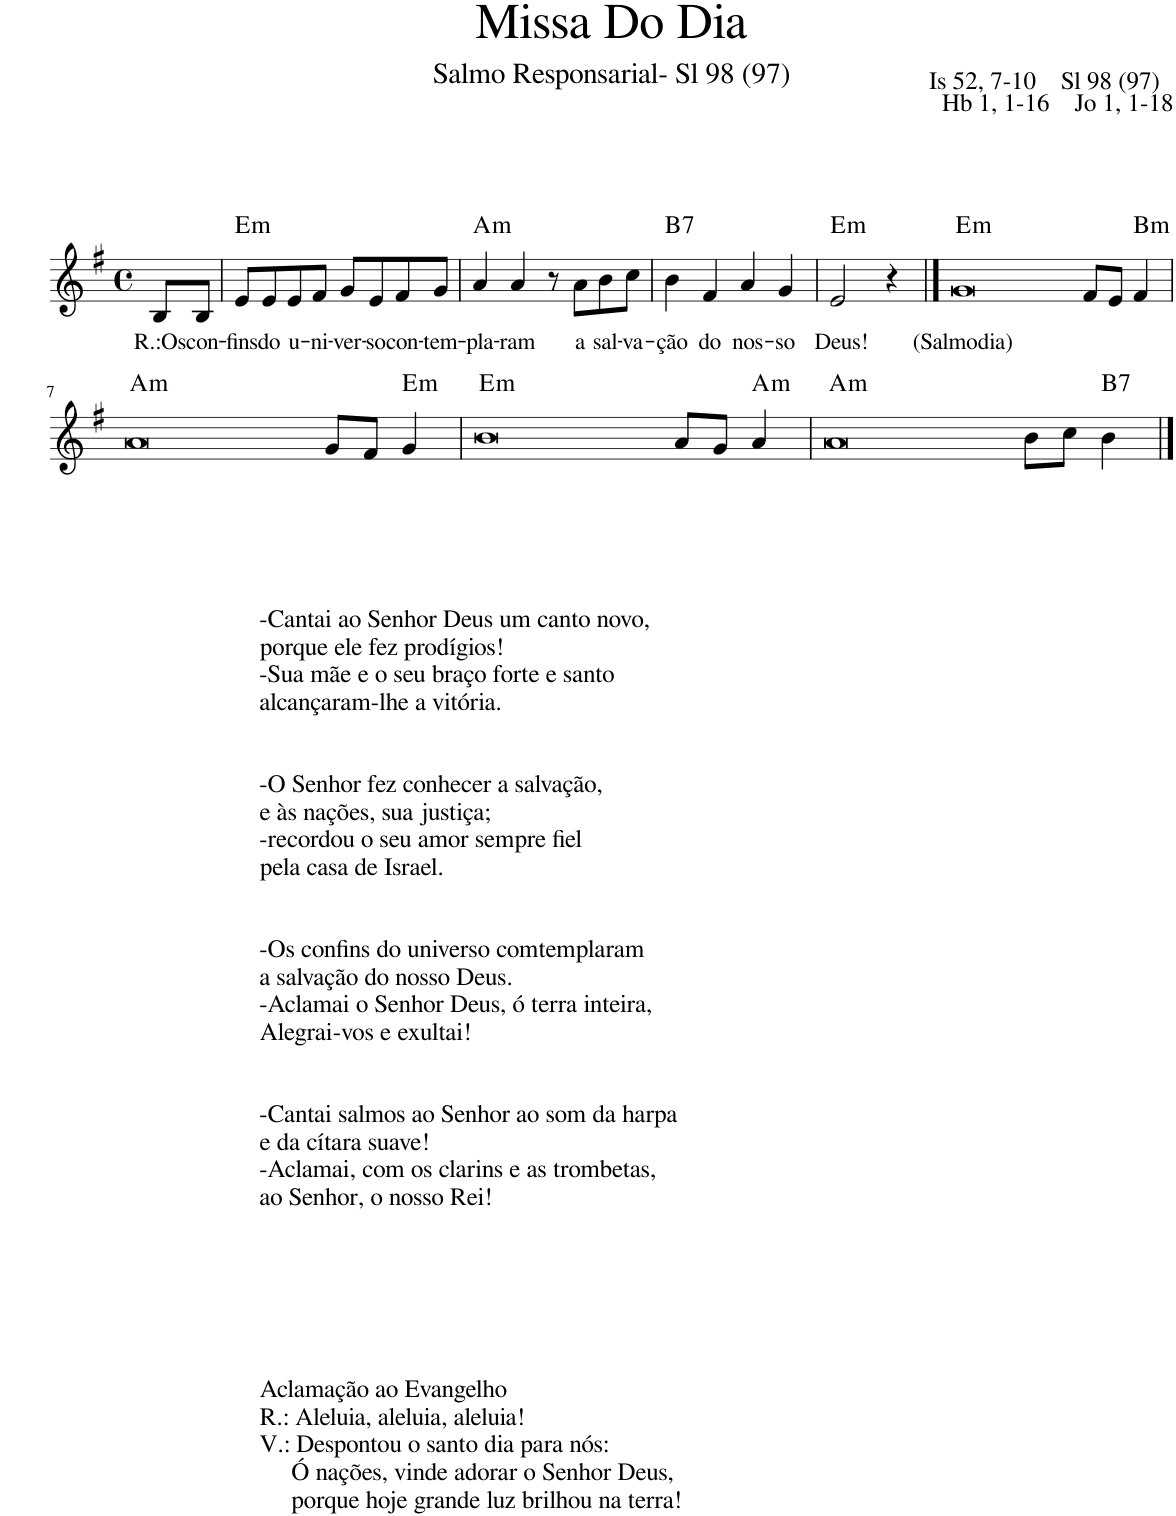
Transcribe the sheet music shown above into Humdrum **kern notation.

**kern	**text	**harte
*part1	*part1	*part1
*staff1	*staff1	*
*I"Voz	*	*
*I'Vo.	*	*
*clefG2	*	*
*k[f#]	*	*
*M4/4	*	*
*met(c)	*	*
=1	=1	=1
!	!LO:LY:b	!
8B/L	R.:Os	.
!	!LO:LY:b	!
8B/J	con-	.
=2	=2	=2
!	!LO:LY:b	!LO:H:kt=m
8e/L	-fins	E:min
!	!LO:LY:b	!
8e/	do	.
!	!LO:LY:b	!
8e/	u-	.
!	!LO:LY:b	!
8f#/J	-ni-	.
!	!LO:LY:b	!
8g/L	-ver-	.
!	!LO:LY:b	!
8e/	-so	.
!	!LO:LY:b	!
8f#/	con-	.
!	!LO:LY:b	!
8g/J	-tem-	.
=3	=3	=3
!	!LO:LY:b	!LO:H:kt=m
4a/	-pla-	A:min
!	!LO:LY:b	!
4a/	-ram	.
8r	.	.
!	!LO:LY:b	!
8a\L	a	.
!	!LO:LY:b	!
8b\	sal-	.
!	!LO:LY:b	!
8cc\J	-va-	.
=4	=4	=4
!	!LO:LY:b	!LO:H:kt=7
4b\	-ção	B:7
!	!LO:LY:b	!
4f#/	do	.
!	!LO:LY:b	!
4a/	nos-	.
!	!LO:LY:b	!
4g/	-so	.
=5	=5	=5
!	!LO:LY:b	!LO:H:kt=m
2e/	Deus!	E:min
4r	.	.
==6	==6	==6
!	!LO:LY:b	!LO:H:kt=m
[1g	(Salmodia)	E:min
1ryy	.	.
8f#/L	.	.
8e/J	.	.
!	!	!LO:H:kt=m
4f#/	.	B:min
!!LO:LB:g=z
=7	=7	=7
!LO:TX:b:t=-Cantai ao Senhor Deus um canto novo,	!	!
!LO:TX:b:t=porque ele fez prodígios!	!	!
!LO:TX:b:t=-Sua mãe e o seu braço forte e santo	!	!
!LO:TX:b:t=alcançaram-lhe a vitória.	!	!
!LO:TX:b:t=-O Senhor fez conhecer a salvação,	!	!
!LO:TX:b:t=e às nações, sua justiça;	!	!
!LO:TX:b:t=-recordou o seu amor sempre fiel	!	!
!LO:TX:b:t=pela casa de Israel.	!	!
!LO:TX:b:t=-Os confins do universo comtemplaram	!	!
!LO:TX:b:t=a salvação do nosso Deus.	!	!
!LO:TX:b:t=-Aclamai o Senhor Deus, ó terra inteira,	!	!
!LO:TX:b:t=Alegrai-vos e exultai!	!	!
!LO:TX:b:t=-Cantai salmos ao Senhor ao som da harpa	!	!
!LO:TX:b:t=e da cítara suave!	!	!
!LO:TX:b:t=-Aclamai, com os clarins e as trombetas,	!	!
!LO:TX:b:t=ao Senhor, o nosso Rei!	!	!
!LO:TX:b:t=Aclamação ao Evangelho	!	!
!LO:TX:b:t=R.&colon; Aleluia, aleluia, aleluia!	!	!
!LO:TX:b:t=V.&colon; Despontou o santo dia para nós&colon;	!	!
!LO:TX:b:t=Ó nações, vinde adorar o Senhor Deus,	!	!
!LO:TX:b:t=porque hoje grande luz brilhou na terra!	!	!LO:H:kt=m
[1a	.	A:min
1g]	.	.
8g/L	.	.
8f#/J	.	.
!	!	!LO:H:kt=m
4g/	.	E:min
=8	=8	=8
!	!	!LO:H:kt=m
[1b	.	E:min
1a]	.	.
8a/L	.	.
8g/J	.	.
!	!	!LO:H:kt=m
4a/	.	A:min
=9	=9	=9
!	!	!LO:H:kt=m
[1a	.	A:min
1b]	.	.
8b\L	.	.
8cc\J	.	.
!	!	!LO:H:kt=7
4b\	.	B:7
==10	==10	==10
1a]	.	.
=	=	=
*-	*-	*-
